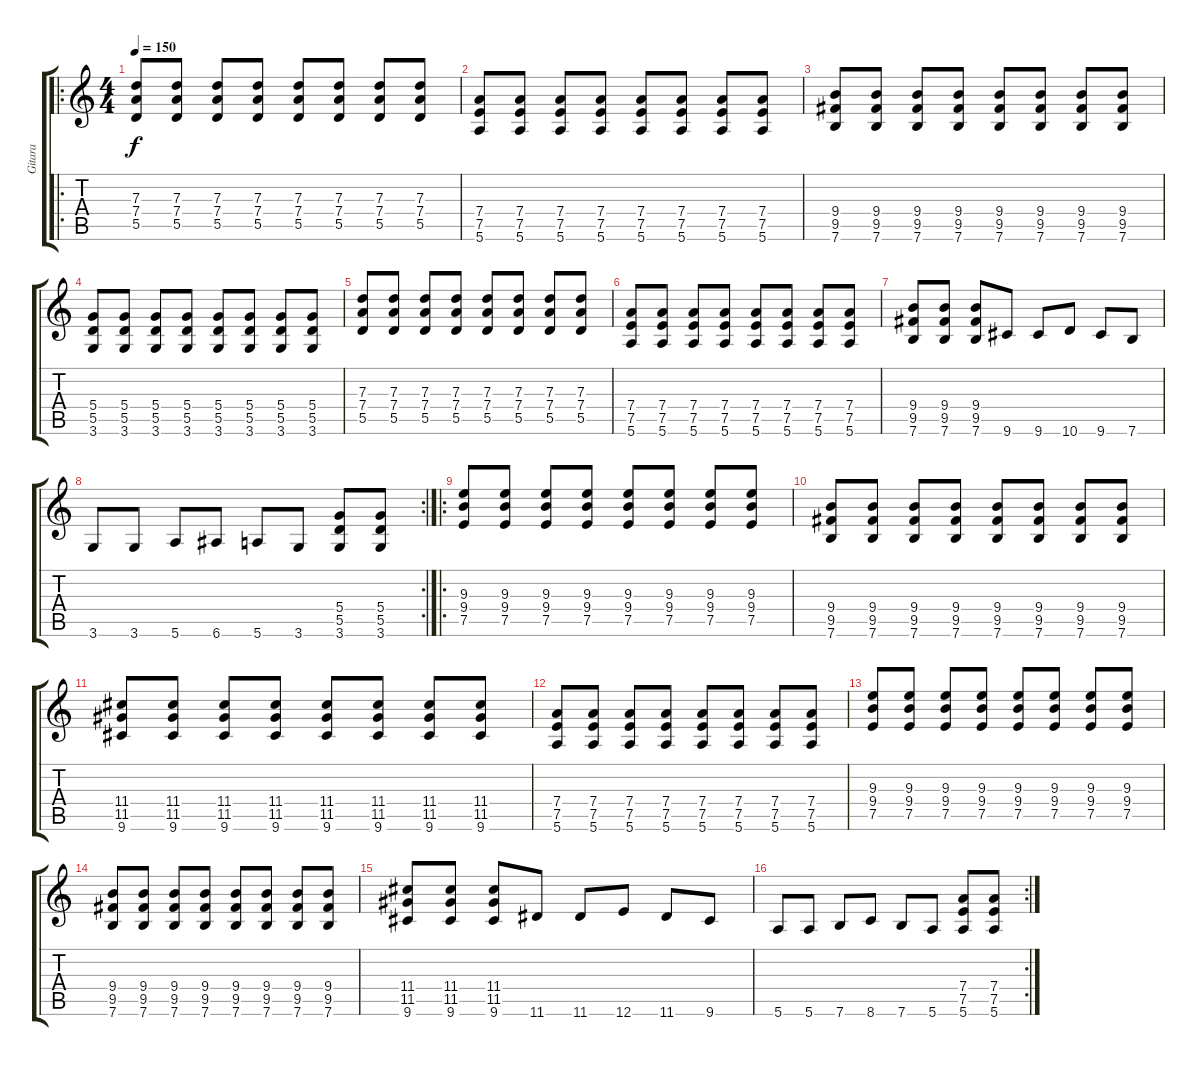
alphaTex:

\track ("Gitara" "Gitara") {instrument distortionguitar}
\staff {score tabs}
\tuning (E4 B3 G3 D3 A2 E2) {hide}
\ro
\ts (4 4)
\tempo 150
\clef g2
\ks c
(7.3 7.4 5.5).8{dy f} (7.3 7.4 5.5).8 (7.3 7.4 5.5).8 (7.3 7.4 5.5).8 (7.3 7.4 5.5).8 (7.3 7.4 5.5).8 (7.3 7.4 5.5).8 (7.3 7.4 5.5).8 |
(7.4 7.5 5.6).8 (7.4 7.5 5.6).8 (7.4 7.5 5.6).8 (7.4 7.5 5.6).8 (7.4 7.5 5.6).8 (7.4 7.5 5.6).8 (7.4 7.5 5.6).8 (7.4 7.5 5.6).8 |
(9.4 9.5 7.6).8 (9.4 9.5 7.6).8 (9.4 9.5 7.6).8 (9.4 9.5 7.6).8 (9.4 9.5 7.6).8 (9.4 9.5 7.6).8 (9.4 9.5 7.6).8 (9.4 9.5 7.6).8 |
(5.4 5.5 3.6).8 (5.4 5.5 3.6).8 (5.4 5.5 3.6).8 (5.4 5.5 3.6).8 (5.4 5.5 3.6).8 (5.4 5.5 3.6).8 (5.4 5.5 3.6).8 (5.4 5.5 3.6).8 |
(7.3 7.4 5.5).8 (7.3 7.4 5.5).8 (7.3 7.4 5.5).8 (7.3 7.4 5.5).8 (7.3 7.4 5.5).8 (7.3 7.4 5.5).8 (7.3 7.4 5.5).8 (7.3 7.4 5.5).8 |
(7.4 7.5 5.6).8 (7.4 7.5 5.6).8 (7.4 7.5 5.6).8 (7.4 7.5 5.6).8 (7.4 7.5 5.6).8 (7.4 7.5 5.6).8 (7.4 7.5 5.6).8 (7.4 7.5 5.6).8 |
(9.4 9.5 7.6).8 (9.4 9.5 7.6).8 (9.4 9.5 7.6).8 9.6.8 9.6.8 10.6.8 9.6.8 7.6.8 |
\rc 2
3.6.8 3.6.8 5.6.8 6.6.8 5.6.8 3.6.8 (5.4 5.5 3.6).8 (5.4 5.5 3.6).8 |
\ro
(9.3 9.4 7.5).8 (9.3 9.4 7.5).8 (9.3 9.4 7.5).8 (9.3 9.4 7.5).8 (9.3 9.4 7.5).8 (9.3 9.4 7.5).8 (9.3 9.4 7.5).8 (9.3 9.4 7.5).8 |
(9.4 9.5 7.6).8 (9.4 9.5 7.6).8 (9.4 9.5 7.6).8 (9.4 9.5 7.6).8 (9.4 9.5 7.6).8 (9.4 9.5 7.6).8 (9.4 9.5 7.6).8 (9.4 9.5 7.6).8 |
(11.4 11.5 9.6).8 (11.4 11.5 9.6).8 (11.4 11.5 9.6).8 (11.4 11.5 9.6).8 (11.4 11.5 9.6).8 (11.4 11.5 9.6).8 (11.4 11.5 9.6).8 (11.4 11.5 9.6).8 |
(7.4 7.5 5.6).8 (7.4 7.5 5.6).8 (7.4 7.5 5.6).8 (7.4 7.5 5.6).8 (7.4 7.5 5.6).8 (7.4 7.5 5.6).8 (7.4 7.5 5.6).8 (7.4 7.5 5.6).8 |
(9.3 9.4 7.5).8 (9.3 9.4 7.5).8 (9.3 9.4 7.5).8 (9.3 9.4 7.5).8 (9.3 9.4 7.5).8 (9.3 9.4 7.5).8 (9.3 9.4 7.5).8 (9.3 9.4 7.5).8 |
(9.4 9.5 7.6).8 (9.4 9.5 7.6).8 (9.4 9.5 7.6).8 (9.4 9.5 7.6).8 (9.4 9.5 7.6).8 (9.4 9.5 7.6).8 (9.4 9.5 7.6).8 (9.4 9.5 7.6).8 |
(11.4 11.5 9.6).8 (11.4 11.5 9.6).8 (11.4 11.5 9.6).8 11.6.8 11.6.8 12.6.8 11.6.8 9.6.8 |
\rc 2
5.6.8 5.6.8 7.6.8 8.6.8 7.6.8 5.6.8 (7.4 7.5 5.6).8 (7.4 7.5 5.6).8
